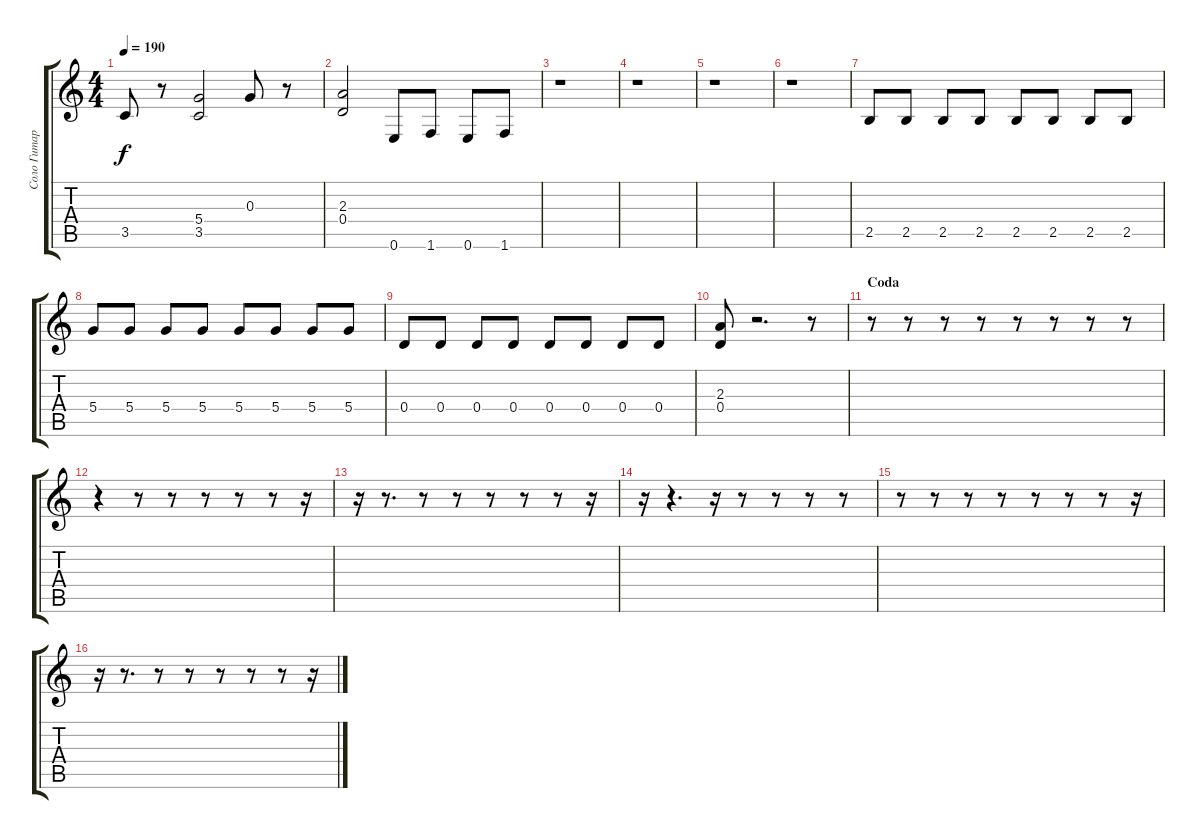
\track ("Соло Гитара" "Соло Гитар") {instrument distortionguitar}
\staff {score tabs}
\tuning (E4 B3 G3 D3 A2 E2) {hide}
\ts (4 4)
\tempo 190
\clef g2
\ks c
3.5.8{dy f} r.8 (5.4 3.5).2 0.3.8 r.8 |
(2.3 0.4).2 0.6.8 1.6.8 0.6.8 1.6.8 |
r.1 |
r.1 |
r.1 |
r.1 |
2.5.8 2.5.8 2.5.8 2.5.8 2.5.8 2.5.8 2.5.8 2.5.8 |
5.4.8 5.4.8 5.4.8 5.4.8 5.4.8 5.4.8 5.4.8 5.4.8 |
0.4.8 0.4.8 0.4.8 0.4.8 0.4.8 0.4.8 0.4.8 0.4.8 |
(2.3 0.4).8 r.2{d} r.8 |
\section ("" "Coda")
r.8 r.8 r.8 r.8 r.8 r.8 r.8 r.8 |
r.4 r.8 r.8 r.8 r.8 r.8 r.16 |
r.16 r.8{d} r.8 r.8 r.8 r.8 r.8 r.16 |
r.16 r.4{d} r.16 r.8 r.8 r.8 r.8 |
r.8 r.8 r.8 r.8 r.8 r.8 r.8 r.16 |
r.16 r.8{d} r.8 r.8 r.8 r.8 r.8 r.16
